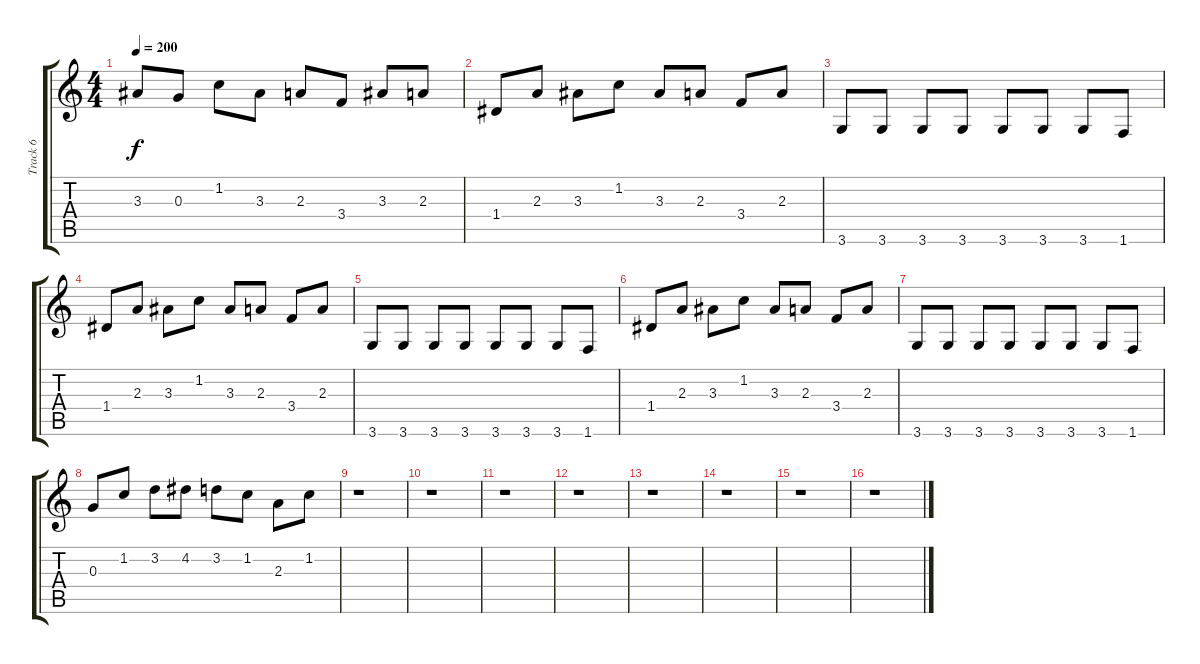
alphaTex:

\track ("Track 6" "Track 6") {instrument overdrivenguitar}
\staff {score tabs}
\tuning (E4 B3 G3 D3 A2 E2) {hide}
\ts (4 4)
\tempo 200
\clef g2
\ks c
3.3.8{dy f} 0.3.8 1.2.8 3.3.8 2.3.8 3.4.8 3.3.8 2.3.8 |
1.4.8 2.3.8 3.3.8 1.2.8 3.3.8 2.3.8 3.4.8 2.3.8 |
3.6.8 3.6.8 3.6.8 3.6.8 3.6.8 3.6.8 3.6.8 1.6.8 |
1.4.8 2.3.8 3.3.8 1.2.8 3.3.8 2.3.8 3.4.8 2.3.8 |
3.6.8 3.6.8 3.6.8 3.6.8 3.6.8 3.6.8 3.6.8 1.6.8 |
1.4.8 2.3.8 3.3.8 1.2.8 3.3.8 2.3.8 3.4.8 2.3.8 |
3.6.8 3.6.8 3.6.8 3.6.8 3.6.8 3.6.8 3.6.8 1.6.8 |
0.3.8 1.2.8 3.2.8 4.2.8 3.2.8 1.2.8 2.3.8 1.2.8 |
r.1 |
r.1 |
r.1 |
r.1 |
r.1 |
r.1 |
r.1 |
r.1
